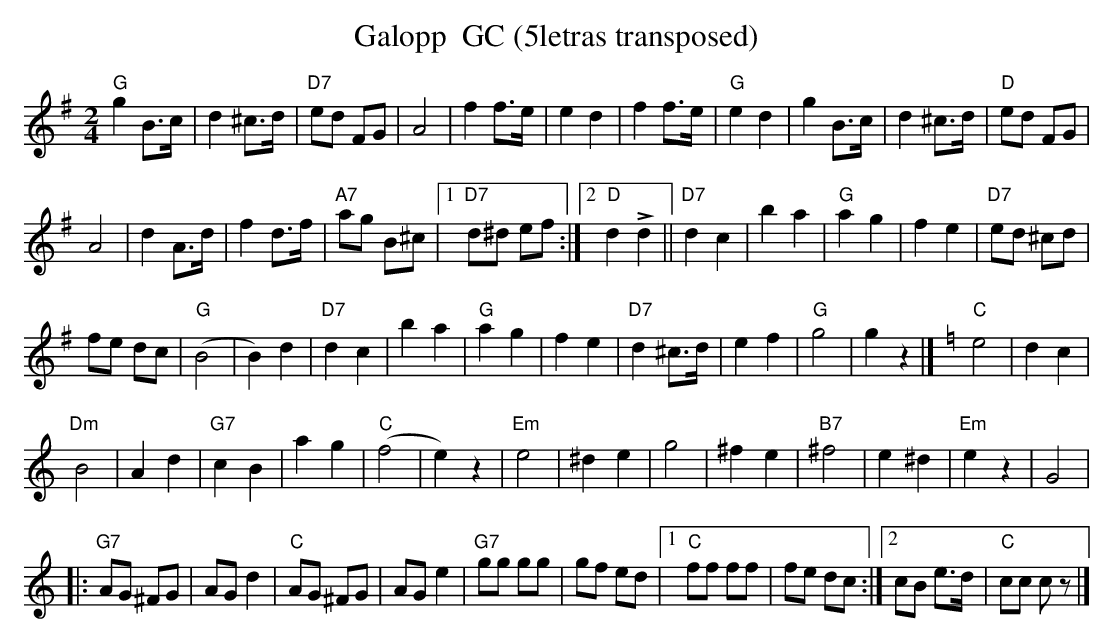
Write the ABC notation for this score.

X:1
T:Galopp  GC (5letras transposed)
M:2/4
L:1/8
K:G transpose=3 %%MIDI gchordon
"G"g2B>c | d2^c>d | "D7"ed FG | A4 | f2f>e | e2d2 | f2f>e | "G"e2d2 | g2B>c | d2^c>d | "D"ed FG |
A4 | d2A>d | f2d>f | "A7"ag B^c |1 "D7"d^d ef :|2 "D"d2!>!d2 || "D7"d2c2 | b2a2 | "G"a2g2 | f2e2 | "D7"ed ^cd |
fe dc | ("G"B4 | B2)d2 | "D7"d2c2 | b2a2 | "G"a2g2 | f2e2 | "D7"d2^c>d | e2f2 | "G"g4 | g2z2 |] [K:C] [L:1/4] "C"e2 | dc |
"Dm"B2 | Ad | "G7"cB | ag | ("C"f2 | e)z | "Em"e2 | ^de | g2 | ^fe | "B7"^f2 | e^d | "Em"ez | G2 | [L:1/8]
|: "G7"AG ^FG | AGd2 | "C"AG ^FG | AGe2 | "G7"gg gg | gf ed |1 "C"ff ff | fe dc :|2 cB e>d | "C"cc cz |]
